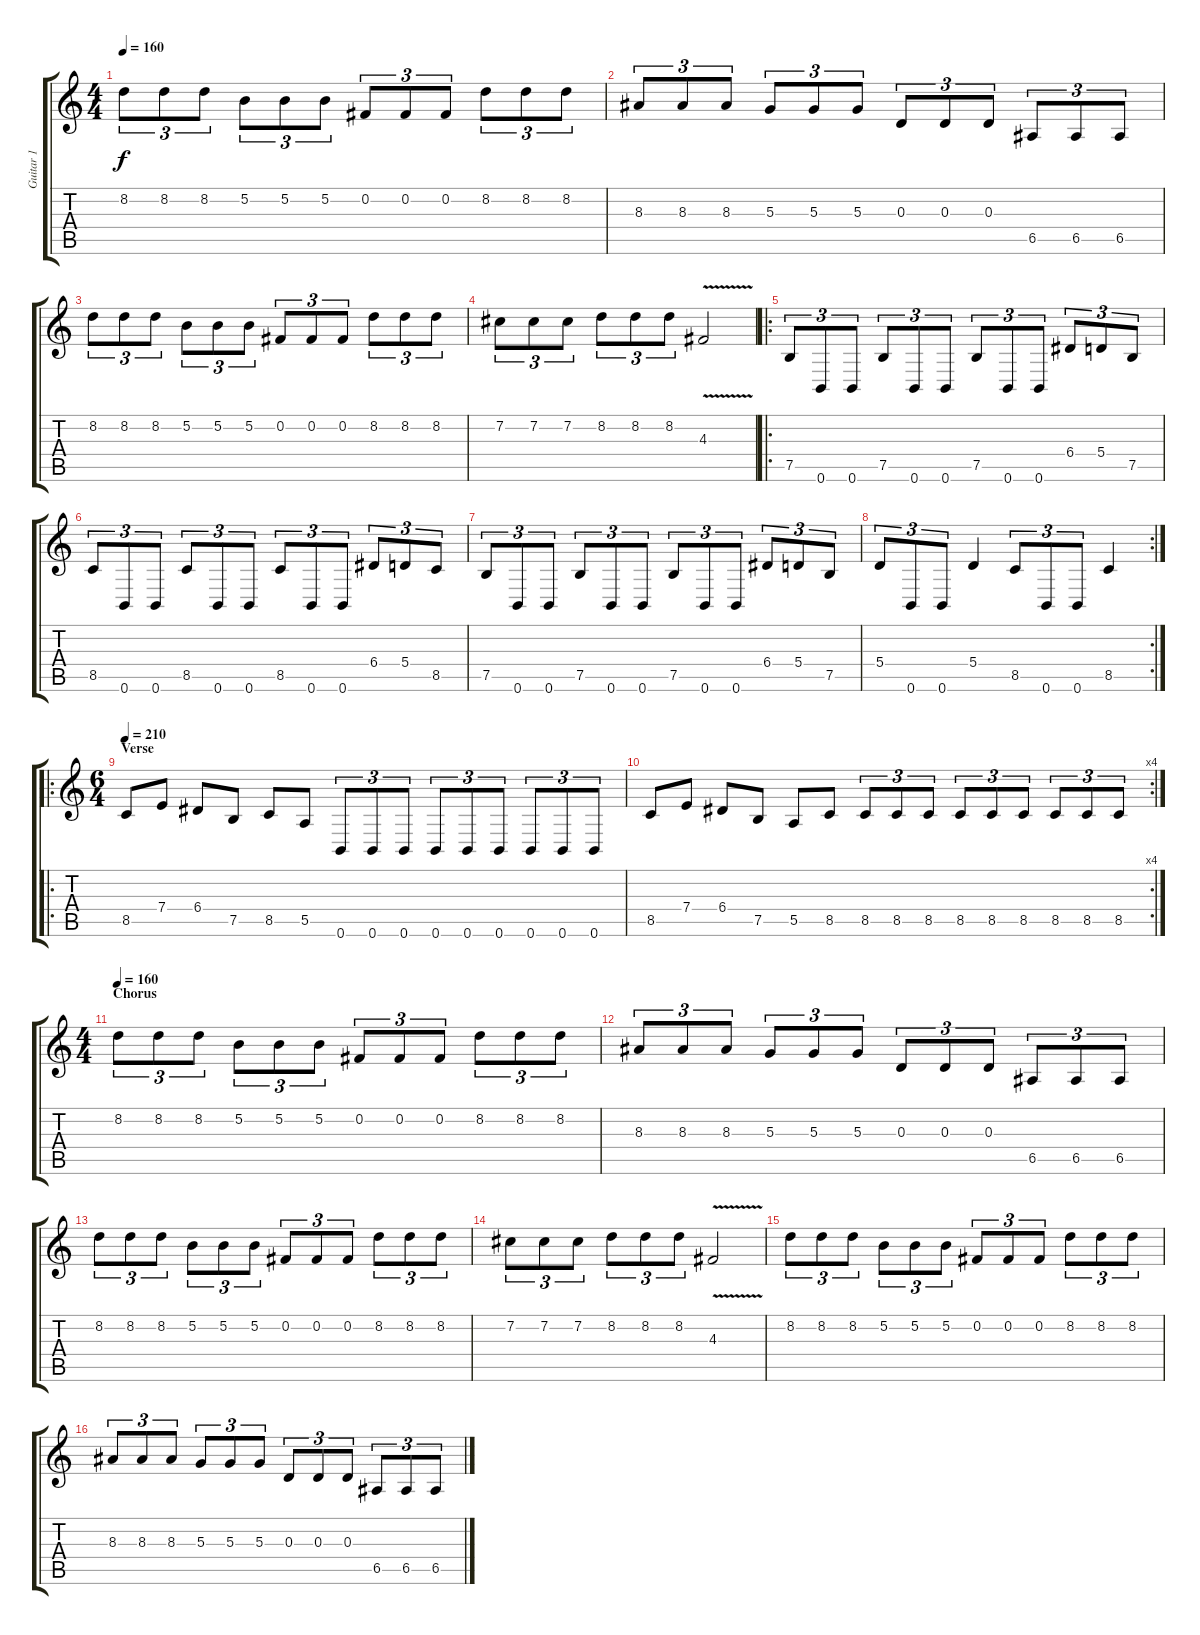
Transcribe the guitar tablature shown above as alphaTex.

\track ("Guitar 1" "Guitar 1") {instrument distortionguitar}
\staff {score tabs}
\tuning (B3 Gb3 D3 A2 E2 B1) {hide}
\ts (4 4)
\tempo 160
\clef g2
\ks c
8.2.8{tu (3 2) dy f} 8.2.8{tu (3 2)} 8.2.8{tu (3 2)} 5.2.8{tu (3 2)} 5.2.8{tu (3 2)} 5.2.8{tu (3 2)} 0.2.8{tu (3 2)} 0.2.8{tu (3 2)} 0.2.8{tu (3 2)} 8.2.8{tu (3 2)} 8.2.8{tu (3 2)} 8.2.8{tu (3 2)} |
8.3.8{tu (3 2)} 8.3.8{tu (3 2)} 8.3.8{tu (3 2)} 5.3.8{tu (3 2)} 5.3.8{tu (3 2)} 5.3.8{tu (3 2)} 0.3.8{tu (3 2)} 0.3.8{tu (3 2)} 0.3.8{tu (3 2)} 6.5.8{tu (3 2)} 6.5.8{tu (3 2)} 6.5.8{tu (3 2)} |
8.2.8{tu (3 2)} 8.2.8{tu (3 2)} 8.2.8{tu (3 2)} 5.2.8{tu (3 2)} 5.2.8{tu (3 2)} 5.2.8{tu (3 2)} 0.2.8{tu (3 2)} 0.2.8{tu (3 2)} 0.2.8{tu (3 2)} 8.2.8{tu (3 2)} 8.2.8{tu (3 2)} 8.2.8{tu (3 2)} |
7.2.8{tu (3 2)} 7.2.8{tu (3 2)} 7.2.8{tu (3 2)} 8.2.8{tu (3 2)} 8.2.8{tu (3 2)} 8.2.8{tu (3 2)} 4.3{v}.2 |
\ro
7.5.8{tu (3 2)} 0.6.8{tu (3 2)} 0.6.8{tu (3 2)} 7.5.8{tu (3 2)} 0.6.8{tu (3 2)} 0.6.8{tu (3 2)} 7.5.8{tu (3 2)} 0.6.8{tu (3 2)} 0.6.8{tu (3 2)} 6.4.8{tu (3 2)} 5.4.8{tu (3 2)} 7.5.8{tu (3 2)} |
8.5.8{tu (3 2)} 0.6.8{tu (3 2)} 0.6.8{tu (3 2)} 8.5.8{tu (3 2)} 0.6.8{tu (3 2)} 0.6.8{tu (3 2)} 8.5.8{tu (3 2)} 0.6.8{tu (3 2)} 0.6.8{tu (3 2)} 6.4.8{tu (3 2)} 5.4.8{tu (3 2)} 8.5.8{tu (3 2)} |
7.5.8{tu (3 2)} 0.6.8{tu (3 2)} 0.6.8{tu (3 2)} 7.5.8{tu (3 2)} 0.6.8{tu (3 2)} 0.6.8{tu (3 2)} 7.5.8{tu (3 2)} 0.6.8{tu (3 2)} 0.6.8{tu (3 2)} 6.4.8{tu (3 2)} 5.4.8{tu (3 2)} 7.5.8{tu (3 2)} |
\rc 2
5.4.8{tu (3 2)} 0.6.8{tu (3 2)} 0.6.8{tu (3 2)} 5.4.4 8.5.8{tu (3 2)} 0.6.8{tu (3 2)} 0.6.8{tu (3 2)} 8.5.4 |
\ro
\ts (6 4)
\section ("" "Verse")
\tempo 210
8.5.8 7.4.8 6.4.8 7.5.8 8.5.8 5.5.8 0.6.8{tu (3 2)} 0.6.8{tu (3 2)} 0.6.8{tu (3 2)} 0.6.8{tu (3 2)} 0.6.8{tu (3 2)} 0.6.8{tu (3 2)} 0.6.8{tu (3 2)} 0.6.8{tu (3 2)} 0.6.8{tu (3 2)} |
\rc 4
8.5.8 7.4.8 6.4.8 7.5.8 5.5.8 8.5.8 8.5.8{tu (3 2)} 8.5.8{tu (3 2)} 8.5.8{tu (3 2)} 8.5.8{tu (3 2)} 8.5.8{tu (3 2)} 8.5.8{tu (3 2)} 8.5.8{tu (3 2)} 8.5.8{tu (3 2)} 8.5.8{tu (3 2)} |
\ts (4 4)
\section ("" "Chorus")
\tempo 160
8.2.8{tu (3 2)} 8.2.8{tu (3 2)} 8.2.8{tu (3 2)} 5.2.8{tu (3 2)} 5.2.8{tu (3 2)} 5.2.8{tu (3 2)} 0.2.8{tu (3 2)} 0.2.8{tu (3 2)} 0.2.8{tu (3 2)} 8.2.8{tu (3 2)} 8.2.8{tu (3 2)} 8.2.8{tu (3 2)} |
8.3.8{tu (3 2)} 8.3.8{tu (3 2)} 8.3.8{tu (3 2)} 5.3.8{tu (3 2)} 5.3.8{tu (3 2)} 5.3.8{tu (3 2)} 0.3.8{tu (3 2)} 0.3.8{tu (3 2)} 0.3.8{tu (3 2)} 6.5.8{tu (3 2)} 6.5.8{tu (3 2)} 6.5.8{tu (3 2)} |
8.2.8{tu (3 2)} 8.2.8{tu (3 2)} 8.2.8{tu (3 2)} 5.2.8{tu (3 2)} 5.2.8{tu (3 2)} 5.2.8{tu (3 2)} 0.2.8{tu (3 2)} 0.2.8{tu (3 2)} 0.2.8{tu (3 2)} 8.2.8{tu (3 2)} 8.2.8{tu (3 2)} 8.2.8{tu (3 2)} |
7.2.8{tu (3 2)} 7.2.8{tu (3 2)} 7.2.8{tu (3 2)} 8.2.8{tu (3 2)} 8.2.8{tu (3 2)} 8.2.8{tu (3 2)} 4.3{v}.2 |
8.2.8{tu (3 2)} 8.2.8{tu (3 2)} 8.2.8{tu (3 2)} 5.2.8{tu (3 2)} 5.2.8{tu (3 2)} 5.2.8{tu (3 2)} 0.2.8{tu (3 2)} 0.2.8{tu (3 2)} 0.2.8{tu (3 2)} 8.2.8{tu (3 2)} 8.2.8{tu (3 2)} 8.2.8{tu (3 2)} |
8.3.8{tu (3 2)} 8.3.8{tu (3 2)} 8.3.8{tu (3 2)} 5.3.8{tu (3 2)} 5.3.8{tu (3 2)} 5.3.8{tu (3 2)} 0.3.8{tu (3 2)} 0.3.8{tu (3 2)} 0.3.8{tu (3 2)} 6.5.8{tu (3 2)} 6.5.8{tu (3 2)} 6.5.8{tu (3 2)}
